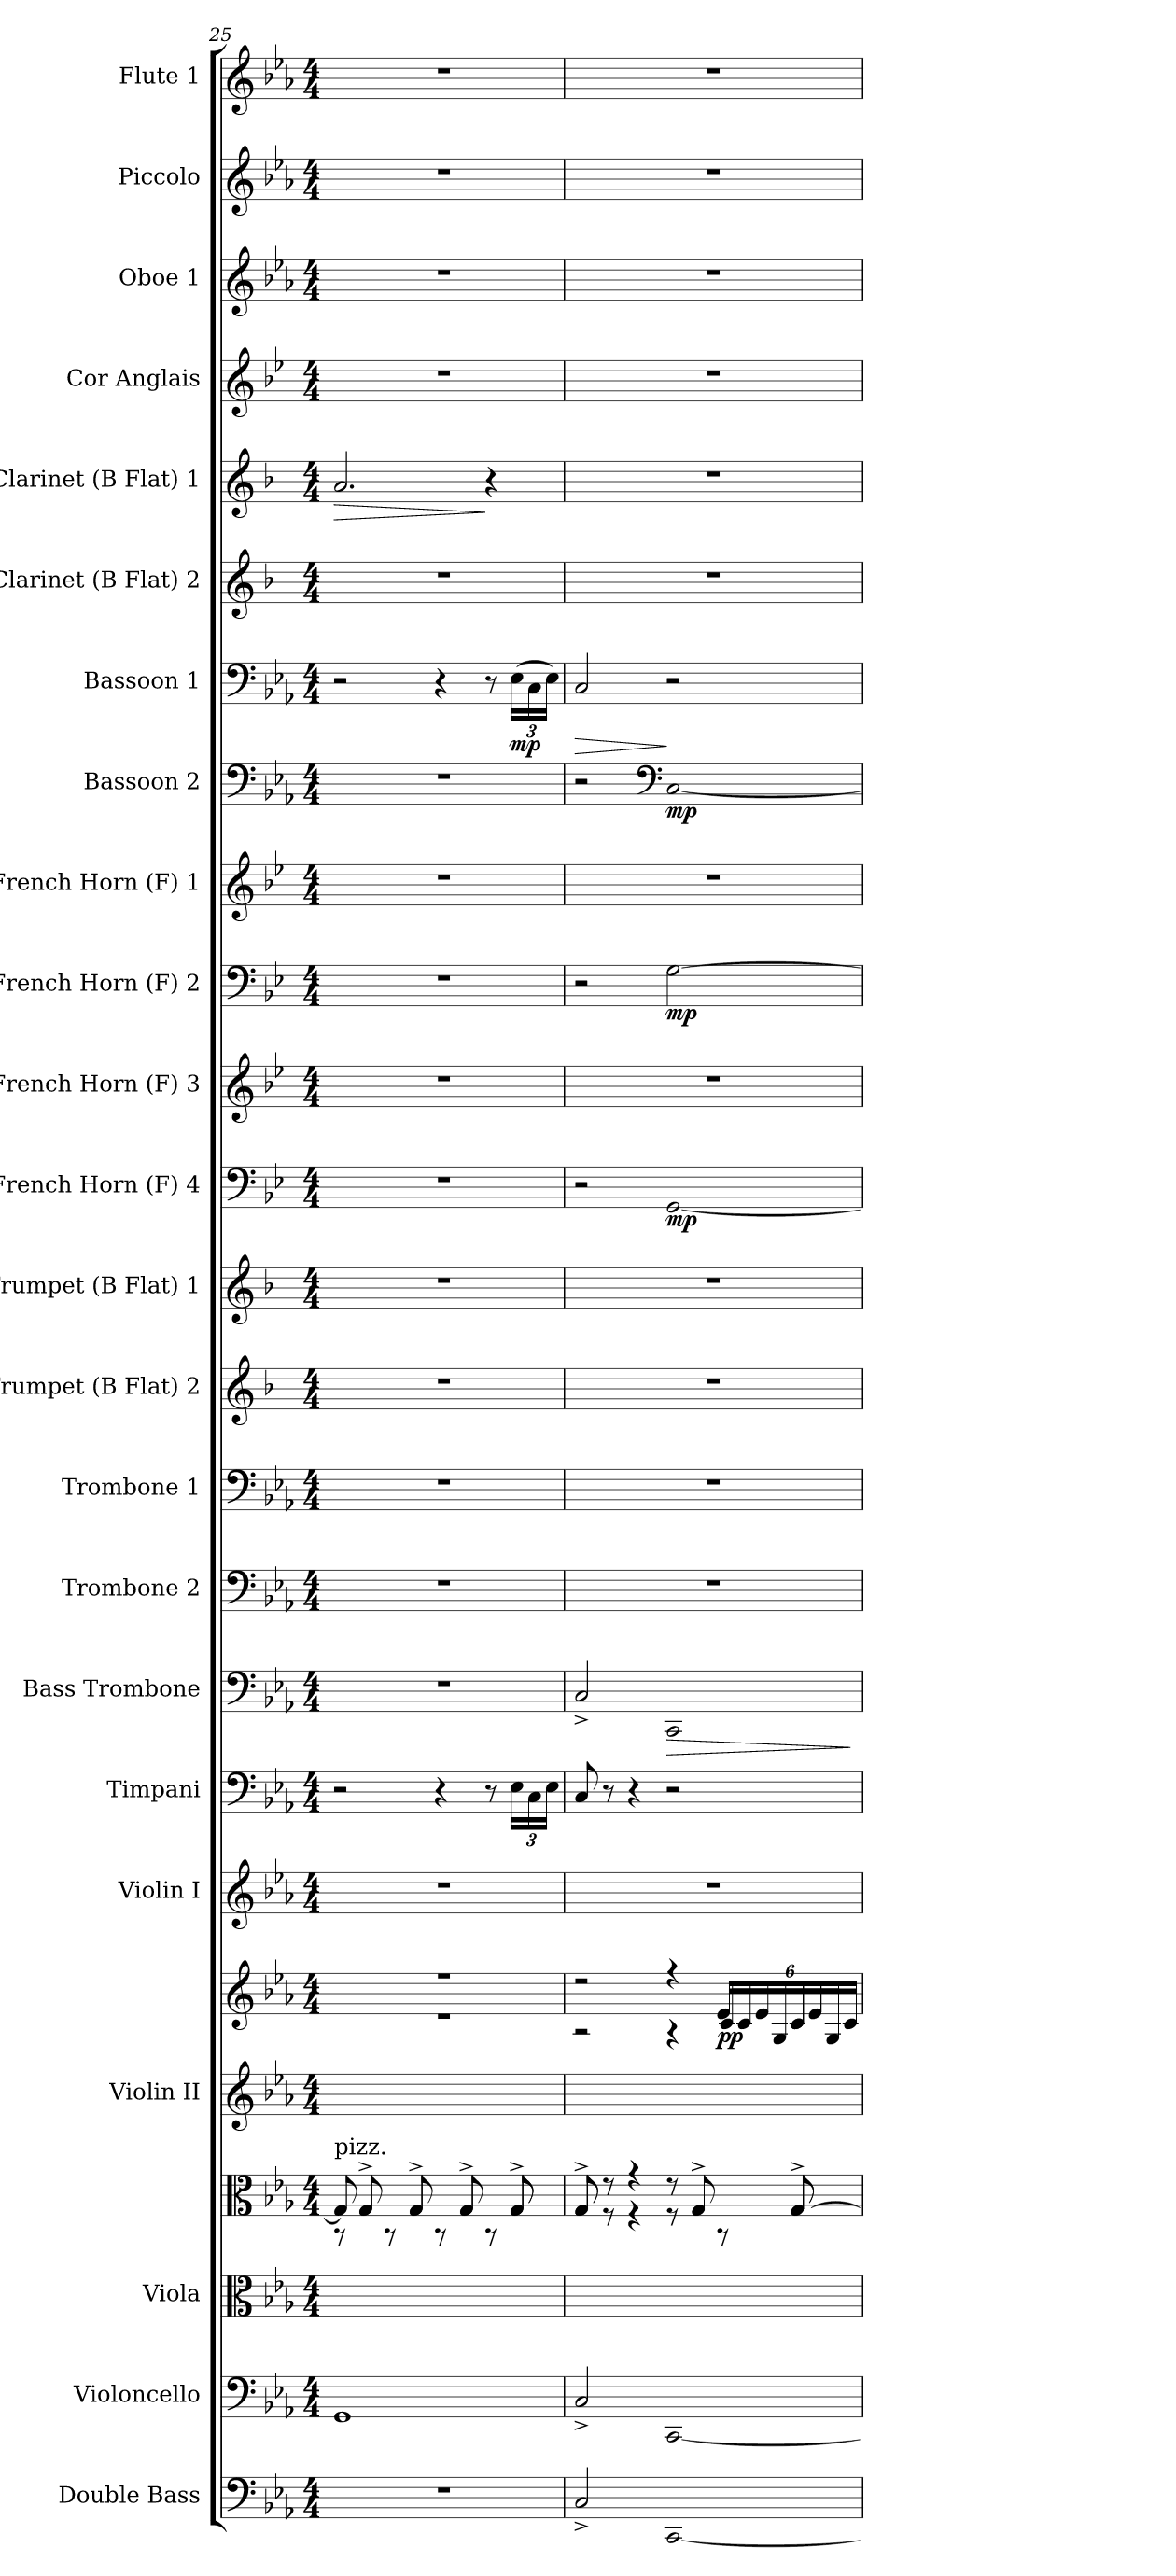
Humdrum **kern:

**kern	**kern	**kern	**kern	**kern	**kern	**dynam	**kern	**kern	**kern	**dynam	**kern	**kern	**kern	**kern	**kern	**dynam	**kern	**kern	**dynam	**kern	**kern	**dynam	**kern	**dynam	**kern	**kern	**dynam	**kern	**kern	**kern	**kern
*part23	*part22	*part21	*part21	*part20	*part20	*part20	*part19	*part18	*part17	*part17	*part16	*part15	*part14	*part13	*part12	*part12	*part11	*part10	*part10	*part9	*part8	*part8	*part7	*part7	*part6	*part5	*part5	*part4	*part3	*part2	*part1
*staff25	*staff24	*staff23	*staff22	*staff21	*staff20	*staff20/21	*staff19	*staff18	*staff17	*staff17	*staff16	*staff15	*staff14	*staff13	*staff12	*staff12	*staff11	*staff10	*staff10	*staff9	*staff8	*staff8	*staff7	*staff7	*staff6	*staff5	*staff5	*staff4	*staff3	*staff2	*staff1
*I"Double Bass	*I"Violoncello	*I"Viola	*	*I"Violin II	*	*	*I"Violin I	*I"Timpani	*I"Bass Trombone	*	*I"Trombone 2	*I"Trombone 1	*I"Trumpet (B Flat) 2	*I"Trumpet (B Flat) 1	*I"French Horn (F) 4	*	*I"French Horn (F) 3	*I"French Horn (F) 2	*	*I"French Horn (F) 1	*I"Bassoon 2	*	*I"Bassoon 1	*	*I"Clarinet (B Flat) 2	*I"Clarinet (B Flat) 1	*	*I"Cor Anglais	*I"Oboe 1	*I"Piccolo	*I"Flute 1
*I'D. B.	*I'Vc.	*I'Vla	*	*I'Vln II	*	*	*I'Vln I	*I'Timp.	*I'B. Tbn.	*	*I'Tbn. 2	*I'Tbn. 1	*I'Tpt (B Flat) 2	*I'Tpt (B Flat) 1	*I'F. Hn (F) 4	*	*I'F. Hn (F) 3	*I'F. Hn (F) 2	*	*I'F. Hn (F) 1	*I'Bsn 2	*	*I'Bsn 1	*	*I'Cl. (B Flat) 2	*I'Cl. (B Flat) 1	*	*I'C. A.	*I'Ob. 1	*I'Picc.	*I'Fl. 1
*clefF4	*clefF4	*clefC3	*clefC3	*clefG2	*clefG2	*	*clefG2	*clefF4	*clefF4	*	*clefF4	*clefF4	*clefG2	*clefG2	*clefF4	*	*clefG2	*clefF4	*	*clefG2	*clefF4	*	*clefF4	*	*clefG2	*clefG2	*	*clefG2	*clefG2	*clefG2	*clefG2
*ITrd7c12	*	*	*	*	*	*	*	*	*	*	*	*	*ITrd1c2	*ITrd1c2	*ITrd4c7	*	*ITrd4c7	*ITrd4c7	*	*ITrd4c7	*	*	*	*	*ITrd1c2	*ITrd1c2	*	*ITrd4c7	*	*ITrd-7c-12	*
*k[b-e-a-]	*k[b-e-a-]	*k[b-e-a-]	*k[b-e-a-]	*k[b-e-a-]	*k[b-e-a-]	*	*k[b-e-a-]	*k[b-e-a-]	*k[b-e-a-]	*	*k[b-e-a-]	*k[b-e-a-]	*k[b-e-a-]	*k[b-e-a-]	*k[b-e-a-]	*	*k[b-e-a-]	*k[b-e-a-]	*	*k[b-e-a-]	*k[b-e-a-]	*	*k[b-e-a-]	*	*k[b-e-a-]	*k[b-e-a-]	*	*k[b-e-a-]	*k[b-e-a-]	*k[b-e-a-]	*k[b-e-a-]
*c:	*c:	*c:	*c:	*c:	*c:	*	*c:	*c:	*c:	*	*c:	*c:	*c:	*c:	*c:	*	*c:	*c:	*	*c:	*c:	*	*c:	*	*c:	*c:	*	*c:	*c:	*c:	*c:
*M4/4	*M4/4	*M4/4	*M4/4	*M4/4	*M4/4	*	*M4/4	*M4/4	*M4/4	*	*M4/4	*M4/4	*M4/4	*M4/4	*M4/4	*	*M4/4	*M4/4	*	*M4/4	*M4/4	*	*M4/4	*	*M4/4	*M4/4	*	*M4/4	*M4/4	*M4/4	*M4/4
=25	=25	=25	=25	=25	=25	=25	=25	=25	=25	=25	=25	=25	=25	=25	=25	=25	=25	=25	=25	=25	=25	=25	=25	=25	=25	=25	=25	=25	=25	=25	=25
*	*	*	*^	*	*^	*	*	*	*	*	*	*	*	*	*	*	*	*	*	*	*	*	*	*	*	*	*	*	*	*	*
!	!	!	!LO:TX:a:color=#000000:t=pizz.	!	!	!	!	!	!	!	!	!	!	!	!	!	!	!	!	!	!	!	!	!	!	!	!	!	!	!	!	!	!
!	!	!	!	!	!	!	!	!	!	!	!	!	!	!	!	!	!	!	!	!	!	!	!	!	!	!	!	!	!LO:HP:b	!	!	!	!
1r	1GG	1ryy	8G/]	8r	1ryy	1r	1r	.	1r	2r	1r	.	1r	1r	1r	1r	1r	.	1r	1r	.	1r	1r	.	2r	.	1r	2.g/	>	1r	1r	1r	1r
.	.	.	4G^</	8G/	.	.	.	.	.	.	.	.	.	.	.	.	.	.	.	.	.	.	.	.	.	.	.	.	.	.	.	.	.
.	.	.	.	8r	.	.	.	.	.	.	.	.	.	.	.	.	.	.	.	.	.	.	.	.	.	.	.	.	.	.	.	.	.
.	.	.	4G^</	8G/	.	.	.	.	.	.	.	.	.	.	.	.	.	.	.	.	.	.	.	.	.	.	.	.	.	.	.	.	.
.	.	.	.	8r	.	.	.	.	.	4r	.	.	.	.	.	.	.	.	.	.	.	.	.	.	4r	.	.	.	.	.	.	.	.
.	.	.	4G^</	8G/	.	.	.	.	.	.	.	.	.	.	.	.	.	.	.	.	.	.	.	.	.	.	.	.	.	.	.	.	.
.	.	.	.	8r	.	.	.	.	.	8r	.	.	.	.	.	.	.	.	.	.	.	.	.	.	8r	.	.	4r	]	.	.	.	.
*	*	*	*	*	*	*	*	*	*	*Xbrackettup	*	*	*	*	*	*	*	*	*	*	*	*	*	*	*Xbrackettup	*	*	*	*	*	*	*	*
!	!	!	!	!	!	!	!	!	!	!	!	!	!	!	!	!	!	!	!	!	!	!	!	!	!	!LO:DY:b	!	!	!	!	!	!	!
.	.	.	8G^</	8G/	.	.	.	.	.	24E-\LL	.	.	.	.	.	.	.	.	.	.	.	.	.	.	(24E-\LL	mp	.	.	.	.	.	.	.
.	.	.	.	.	.	.	.	.	.	24C\	.	.	.	.	.	.	.	.	.	.	.	.	.	.	24C\	.	.	.	.	.	.	.	.
.	.	.	.	.	.	.	.	.	.	24E-\JJ	.	.	.	.	.	.	.	.	.	.	.	.	.	.	24E-\JJ)	.	.	.	.	.	.	.	.
=26	=26	=26	=26	=26	=26	=26	=26	=26	=26	=26	=26	=26	=26	=26	=26	=26	=26	=26	=26	=26	=26	=26	=26	=26	=26	=26	=26	=26	=26	=26	=26	=26	=26
*	*	*	*	*^	*	*	*	*	*	*	*	*	*	*	*	*	*	*	*	*	*	*	*	*	*	*	*	*	*	*	*	*	*
!	!	!	!	!	!	!	!	!	!	!	!	!	!	!	!	!	!	!	!	!	!	!	!	!	!	!	!LO:HP:b	!	!	!	!	!	!	!
2CC^</	2C^</	1ryy	8G^</	8G/	2ryy	1ryy	2r	2r	.	1r	8C/	2C^</	.	1r	1r	1r	1r	2r	.	1r	2r	.	1r	2r	.	2C/	>	1r	1r	.	1r	1r	1r	1r
.	.	.	8r	8r	.	.	.	.	.	.	8r	.	.	.	.	.	.	.	.	.	.	.	.	.	.	.	.	.	.	.	.	.	.	.
.	.	.	4r	4r	.	.	.	.	.	.	4r	.	.	.	.	.	.	.	.	.	.	.	.	.	.	.	.	.	.	.	.	.	.	.
*	*	*	*	*	*	*	*	*	*	*	*	*	*	*	*	*	*	*	*	*	*	*	*	*clefF4	*	*	*	*	*	*	*	*	*	*
!	!	!	!	!	!	!	!	!	!	!	!	!	!LO:HP:b	!	!	!	!	!	!LO:DY:b	!	!	!LO:DY:b	!	!	!LO:DY:b	!	!	!	!	!	!	!	!	!
[<2CCC/	[<2CC/	.	8r	2ryy	8r	.	4r	4r	.	.	2r	2CC/	>	.	.	.	.	[<2CC/	mp	.	[>2C\	mp	.	[<2C/	mp	2r	]	.	.	.	.	.	.	.
.	.	.	4G^</	.	8G/	.	.	.	.	.	.	.	.	.	.	.	.	.	.	.	.	.	.	.	.	.	.	.	.	.	.	.	.	.
*	*	*	*	*	*	*	*Xbrackettup	*	*	*	*	*	*	*	*	*	*	*	*	*	*	*	*	*	*	*	*	*	*	*	*	*	*	*
!	!	!	!	!	!	!	!	!	!LO:DY:b	!	!	!	!	!	!	!	!	!	!	!	!	!	!	!	!	!	!	!	!	!	!	!	!	!
!	!	!	!	!	!	!	!	!	!LO:DY:n=1:b	!	!	!	!	!	!	!	!	!	!	!	!	!	!	!	!	!	!	!	!	!	!	!	!	!
.	.	.	.	.	8r	.	24e-/LL	16c/LL	p p	.	.	.	.	.	.	.	.	.	.	.	.	.	.	.	.	.	.	.	.	.	.	.	.	.
.	.	.	.	.	.	.	24c/	.	.	.	.	.	.	.	.	.	.	.	.	.	.	.	.	.	.	.	.	.	.	.	.	.	.	.
.	.	.	.	.	.	.	.	16e-/	.	.	.	.	.	.	.	.	.	.	.	.	.	.	.	.	.	.	.	.	.	.	.	.	.	.
.	.	.	.	.	.	.	24G/	.	.	.	.	.	.	.	.	.	.	.	.	.	.	.	.	.	.	.	.	.	.	.	.	.	.	.
.	.	.	[8G^</	.	8G/	.	24c/	16c/	.	.	.	.	.	.	.	.	.	.	.	.	.	.	.	.	.	.	.	.	.	.	.	.	.	.
.	.	.	.	.	.	.	24e-/	.	.	.	.	.	.	.	.	.	.	.	.	.	.	.	.	.	.	.	.	.	.	.	.	.	.	.
.	.	.	.	.	.	.	.	16G/JJ	.	.	.	.	.	.	.	.	.	.	.	.	.	.	.	.	.	.	.	.	.	.	.	.	.	.
.	.	.	.	.	.	.	24c/JJ	.	.	.	.	.	.	.	.	.	.	.	.	.	.	.	.	.	.	.	.	.	.	.	.	.	.	.
*	*	*	*v	*v	*v	*	*v	*v	*	*	*	*	*	*	*	*	*	*	*	*	*	*	*	*	*	*	*	*	*	*	*	*	*	*
.	.	.	.	.	.	.	.	.	.	]	.	.	.	.	.	.	.	.	.	.	.	.	.	.	.	.	.	.	.	.	.
=	=	=	=	=	=	=	=	=	=	=	=	=	=	=	=	=	=	=	=	=	=	=	=	=	=	=	=	=	=	=	=
*-	*-	*-	*-	*-	*-	*-	*-	*-	*-	*-	*-	*-	*-	*-	*-	*-	*-	*-	*-	*-	*-	*-	*-	*-	*-	*-	*-	*-	*-	*-	*-
